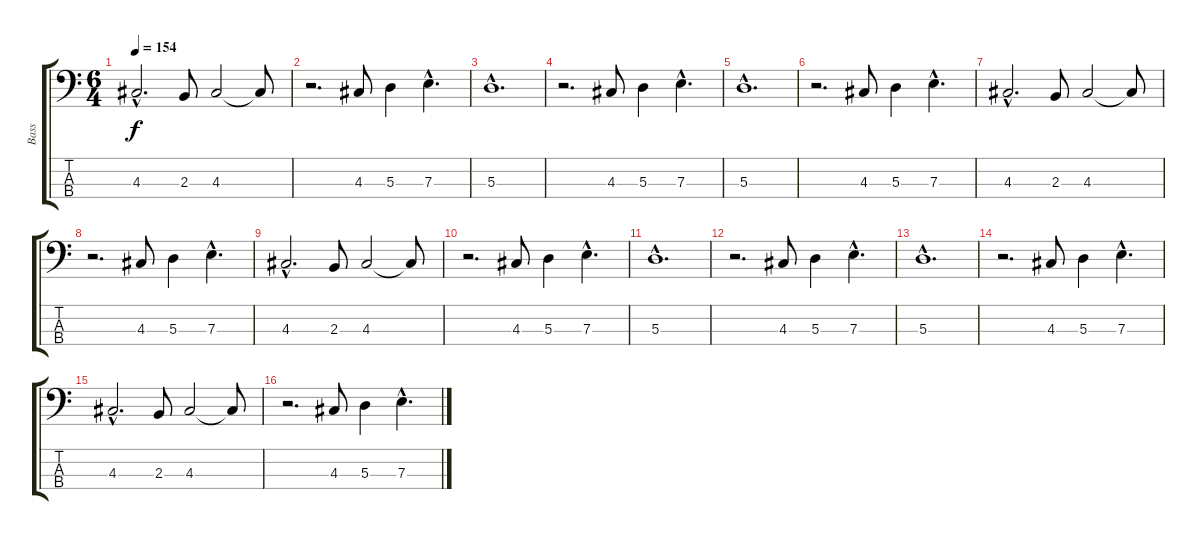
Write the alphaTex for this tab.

\track ("Bass" "Bass") {instrument electricbassfinger}
\staff {score tabs}
\tuning (G2 D2 A1 E1) {hide}
\ts (6 4)
\tempo 154
\clef f4
\ks c
4.3{hac}.2{d dy f} 2.3.8 4.3.2 4.3{t}.8 |
r.2{d} 4.3.8 5.3.4 7.3{hac}.4{d} |
5.3{hac}.1{d} |
r.2{d} 4.3.8 5.3.4 7.3{hac}.4{d} |
5.3{hac}.1{d} |
r.2{d} 4.3.8 5.3.4 7.3{hac}.4{d} |
4.3{hac}.2{d} 2.3.8 4.3.2 4.3{t}.8 |
r.2{d} 4.3.8 5.3.4 7.3{hac}.4{d} |
4.3{hac}.2{d} 2.3.8 4.3.2 4.3{t}.8 |
r.2{d} 4.3.8 5.3.4 7.3{hac}.4{d} |
5.3{hac}.1{d} |
r.2{d} 4.3.8 5.3.4 7.3{hac}.4{d} |
5.3{hac}.1{d} |
r.2{d} 4.3.8 5.3.4 7.3{hac}.4{d} |
4.3{hac}.2{d} 2.3.8 4.3.2 4.3{t}.8 |
r.2{d} 4.3.8 5.3.4 7.3{hac}.4{d}
